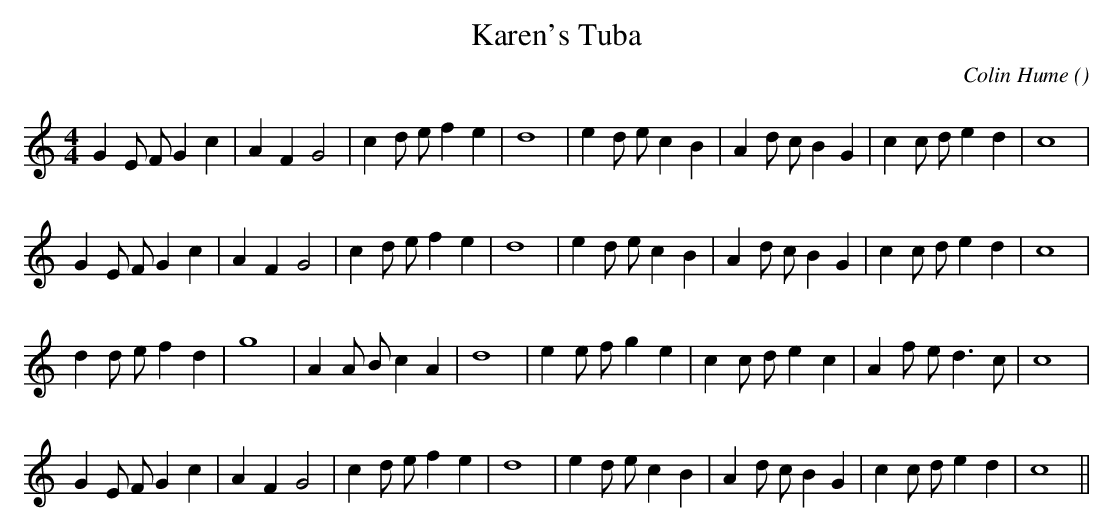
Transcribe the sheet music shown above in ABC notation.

X:1
T: Karen's Tuba
C:Colin Hume
O:
M:4/4
K:C
K:C
M:4/4
L:1/16
G4 E2 F2 G4 c4 |A4 F4 G8 |c4 d2 e2 f4 e4 |d16 |e4 d2 e2 c4 B4 |A4 d2 c2 B4 G4 |c4 c2 d2 e4 d4 |c16 |
G4 E2 F2 G4 c4 |A4 F4 G8 |c4 d2 e2 f4 e4 |d16 |e4 d2 e2 c4 B4 |A4 d2 c2 B4 G4 |c4 c2 d2 e4 d4 |c16 |
d4 d2 e2 f4 d4 |g16 |A4 A2 B2 c4 A4 |d16 |e4 e2 f2 g4 e4 |c4 c2 d2 e4 c4 |A4 f2 e2 d6 c2 |c16 |
G4 E2 F2 G4 c4 |A4 F4 G8 |c4 d2 e2 f4 e4 |d16 |e4 d2 e2 c4 B4 |A4 d2 c2 B4 G4 |c4 c2 d2 e4 d4 |c16 ||
